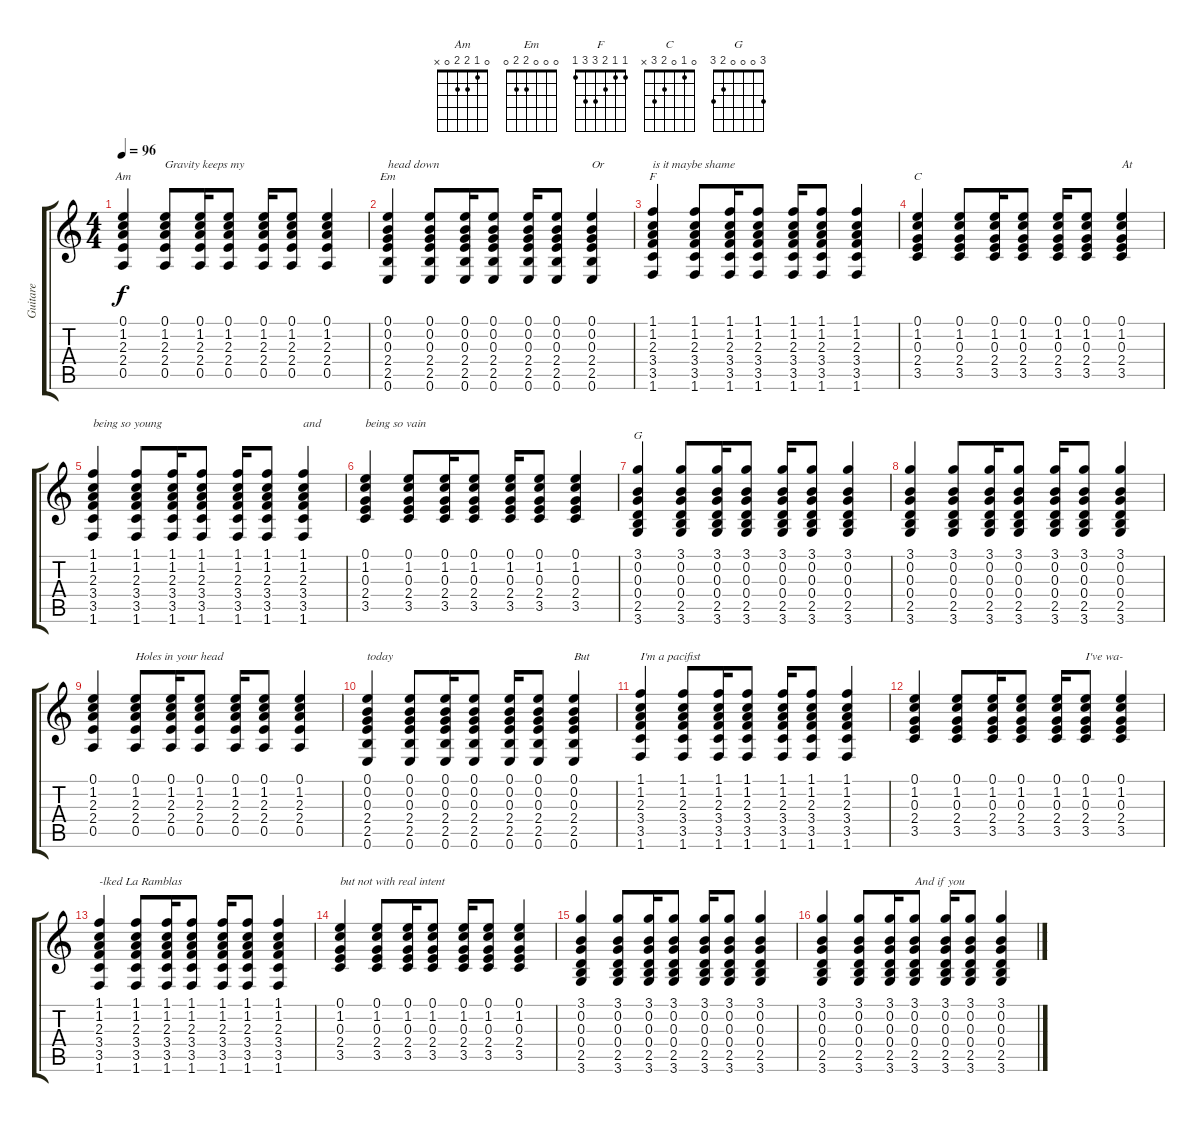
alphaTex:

\track ("Guitare" "Guitare") {instrument acousticguitarnylon}
\staff {score tabs}
\tuning (E4 B3 G3 D3 A2 E2) {hide}
\chord ("Am" 0 1 2 2 0 x)
\chord ("Em" 0 0 0 2 2 0)
\chord ("F" 1 1 2 3 3 1)
\chord ("C" 0 1 0 2 3 x)
\chord ("G" 3 0 0 0 2 3)
\ts (4 4)
\tempo 96
\clef g2
\ks c
(0.1 1.2 2.3 2.4 0.5).4{ch "Am" dy f} (0.1 1.2 2.3 2.4 0.5).8{txt "Gravity keeps my"} (0.1 1.2 2.3 2.4 0.5).16 (0.1 1.2 2.3 2.4 0.5).8 (0.1 1.2 2.3 2.4 0.5).16 (0.1 1.2 2.3 2.4 0.5).8 (0.1 1.2 2.3 2.4 0.5).4 |
(0.1 0.2 0.3 2.4 2.5 0.6).4{ch "Em" txt "head down"} (0.1 0.2 0.3 2.4 2.5 0.6).8 (0.1 0.2 0.3 2.4 2.5 0.6).16 (0.1 0.2 0.3 2.4 2.5 0.6).8 (0.1 0.2 0.3 2.4 2.5 0.6).16 (0.1 0.2 0.3 2.4 2.5 0.6).8 (0.1 0.2 0.3 2.4 2.5 0.6).4{txt "Or"} |
(1.1 1.2 2.3 3.4 3.5 1.6).4{ch "F" txt "is it maybe shame"} (1.1 1.2 2.3 3.4 3.5 1.6).8 (1.1 1.2 2.3 3.4 3.5 1.6).16 (1.1 1.2 2.3 3.4 3.5 1.6).8 (1.1 1.2 2.3 3.4 3.5 1.6).16 (1.1 1.2 2.3 3.4 3.5 1.6).8 (1.1 1.2 2.3 3.4 3.5 1.6).4 |
(0.1 1.2 0.3 2.4 3.5).4{ch "C"} (0.1 1.2 0.3 2.4 3.5).8 (0.1 1.2 0.3 2.4 3.5).16 (0.1 1.2 0.3 2.4 3.5).8 (0.1 1.2 0.3 2.4 3.5).16 (0.1 1.2 0.3 2.4 3.5).8 (0.1 1.2 0.3 2.4 3.5).4{txt "At"} |
(1.1 1.2 2.3 3.4 3.5 1.6).4{txt "being so young"} (1.1 1.2 2.3 3.4 3.5 1.6).8 (1.1 1.2 2.3 3.4 3.5 1.6).16 (1.1 1.2 2.3 3.4 3.5 1.6).8 (1.1 1.2 2.3 3.4 3.5 1.6).16 (1.1 1.2 2.3 3.4 3.5 1.6).8 (1.1 1.2 2.3 3.4 3.5 1.6).4{txt "and"} |
(0.1 1.2 0.3 2.4 3.5).4{txt "being so vain"} (0.1 1.2 0.3 2.4 3.5).8 (0.1 1.2 0.3 2.4 3.5).16 (0.1 1.2 0.3 2.4 3.5).8 (0.1 1.2 0.3 2.4 3.5).16 (0.1 1.2 0.3 2.4 3.5).8 (0.1 1.2 0.3 2.4 3.5).4 |
(3.1 0.2 0.3 0.4 2.5 3.6).4{ch "G"} (3.1 0.2 0.3 0.4 2.5 3.6).8 (3.1 0.2 0.3 0.4 2.5 3.6).16 (3.1 0.2 0.3 0.4 2.5 3.6).8 (3.1 0.2 0.3 0.4 2.5 3.6).16 (3.1 0.2 0.3 0.4 2.5 3.6).8 (3.1 0.2 0.3 0.4 2.5 3.6).4 |
(3.1 0.2 0.3 0.4 2.5 3.6).4 (3.1 0.2 0.3 0.4 2.5 3.6).8 (3.1 0.2 0.3 0.4 2.5 3.6).16 (3.1 0.2 0.3 0.4 2.5 3.6).8 (3.1 0.2 0.3 0.4 2.5 3.6).16 (3.1 0.2 0.3 0.4 2.5 3.6).8 (3.1 0.2 0.3 0.4 2.5 3.6).4 |
(0.1 1.2 2.3 2.4 0.5).4 (0.1 1.2 2.3 2.4 0.5).8{txt "Holes in your head"} (0.1 1.2 2.3 2.4 0.5).16 (0.1 1.2 2.3 2.4 0.5).8 (0.1 1.2 2.3 2.4 0.5).16 (0.1 1.2 2.3 2.4 0.5).8 (0.1 1.2 2.3 2.4 0.5).4 |
(0.1 0.2 0.3 2.4 2.5 0.6).4{txt "today"} (0.1 0.2 0.3 2.4 2.5 0.6).8 (0.1 0.2 0.3 2.4 2.5 0.6).16 (0.1 0.2 0.3 2.4 2.5 0.6).8 (0.1 0.2 0.3 2.4 2.5 0.6).16 (0.1 0.2 0.3 2.4 2.5 0.6).8 (0.1 0.2 0.3 2.4 2.5 0.6).4{txt "But"} |
(1.1 1.2 2.3 3.4 3.5 1.6).4{txt "I'm a pacifist"} (1.1 1.2 2.3 3.4 3.5 1.6).8 (1.1 1.2 2.3 3.4 3.5 1.6).16 (1.1 1.2 2.3 3.4 3.5 1.6).8 (1.1 1.2 2.3 3.4 3.5 1.6).16 (1.1 1.2 2.3 3.4 3.5 1.6).8 (1.1 1.2 2.3 3.4 3.5 1.6).4 |
(0.1 1.2 0.3 2.4 3.5).4 (0.1 1.2 0.3 2.4 3.5).8 (0.1 1.2 0.3 2.4 3.5).16 (0.1 1.2 0.3 2.4 3.5).8 (0.1 1.2 0.3 2.4 3.5).16 (0.1 1.2 0.3 2.4 3.5).8{txt "I've wa-"} (0.1 1.2 0.3 2.4 3.5).4 |
(1.1 1.2 2.3 3.4 3.5 1.6).4{txt "-lked La Ramblas"} (1.1 1.2 2.3 3.4 3.5 1.6).8 (1.1 1.2 2.3 3.4 3.5 1.6).16 (1.1 1.2 2.3 3.4 3.5 1.6).8 (1.1 1.2 2.3 3.4 3.5 1.6).16 (1.1 1.2 2.3 3.4 3.5 1.6).8 (1.1 1.2 2.3 3.4 3.5 1.6).4 |
(0.1 1.2 0.3 2.4 3.5).4{txt "but not with real intent"} (0.1 1.2 0.3 2.4 3.5).8 (0.1 1.2 0.3 2.4 3.5).16 (0.1 1.2 0.3 2.4 3.5).8 (0.1 1.2 0.3 2.4 3.5).16 (0.1 1.2 0.3 2.4 3.5).8 (0.1 1.2 0.3 2.4 3.5).4 |
(3.1 0.2 0.3 0.4 2.5 3.6).4 (3.1 0.2 0.3 0.4 2.5 3.6).8 (3.1 0.2 0.3 0.4 2.5 3.6).16 (3.1 0.2 0.3 0.4 2.5 3.6).8 (3.1 0.2 0.3 0.4 2.5 3.6).16 (3.1 0.2 0.3 0.4 2.5 3.6).8 (3.1 0.2 0.3 0.4 2.5 3.6).4 |
(3.1 0.2 0.3 0.4 2.5 3.6).4 (3.1 0.2 0.3 0.4 2.5 3.6).8 (3.1 0.2 0.3 0.4 2.5 3.6).16 (3.1 0.2 0.3 0.4 2.5 3.6).8{txt "And if you"} (3.1 0.2 0.3 0.4 2.5 3.6).16 (3.1 0.2 0.3 0.4 2.5 3.6).8 (3.1 0.2 0.3 0.4 2.5 3.6).4
